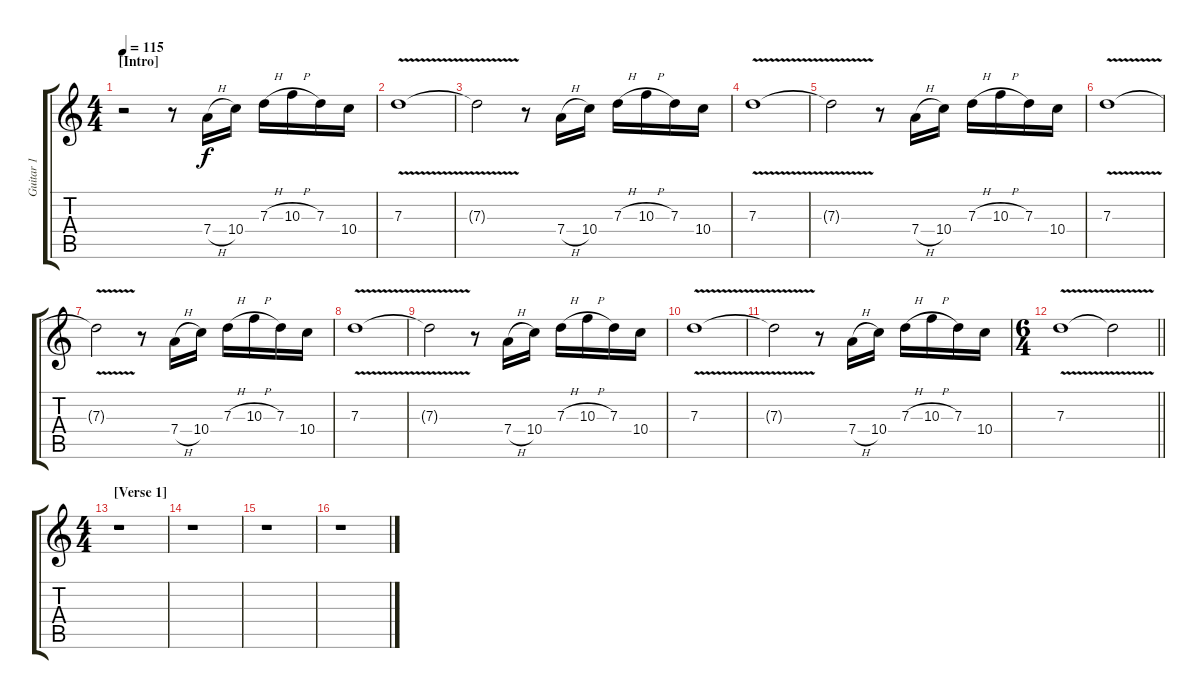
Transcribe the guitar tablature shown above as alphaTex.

\track ("Guitar 1" "Guitar 1") {instrument overdrivenguitar}
\staff {score tabs}
\tuning (E4 B3 G3 D3 A2 E2) {hide}
\ts (4 4)
\section ("" "[Intro]")
\tempo 115
\clef g2
\ks c
r.2{dy f instrument overdrivenguitar} r.8 7.4{h}.16 10.4.16 7.3{h}.16 10.3{h}.16 7.3.16 10.4.16 |
7.3{v}.1 |
7.3{t}.2 r.8 7.4{h}.16 10.4.16 7.3{h}.16 10.3{h}.16 7.3.16 10.4.16 |
7.3{v}.1 |
7.3{t}.2 r.8 7.4{h}.16 10.4.16 7.3{h}.16 10.3{h}.16 7.3.16 10.4.16 |
7.3{v}.1 |
7.3{t}.2 r.8 7.4{h}.16 10.4.16 7.3{h}.16 10.3{h}.16 7.3.16 10.4.16 |
7.3{v}.1 |
7.3{t}.2 r.8 7.4{h}.16 10.4.16 7.3{h}.16 10.3{h}.16 7.3.16 10.4.16 |
7.3{v}.1 |
7.3{t}.2 r.8 7.4{h}.16 10.4.16 7.3{h}.16 10.3{h}.16 7.3.16 10.4.16 |
\ts (6 4)
\barLineRight lightlight
7.3{v}.1 7.3{t}.2 |
\ts (4 4)
\section ("" "[Verse 1]")
r.1 |
r.1 |
r.1 |
r.1
